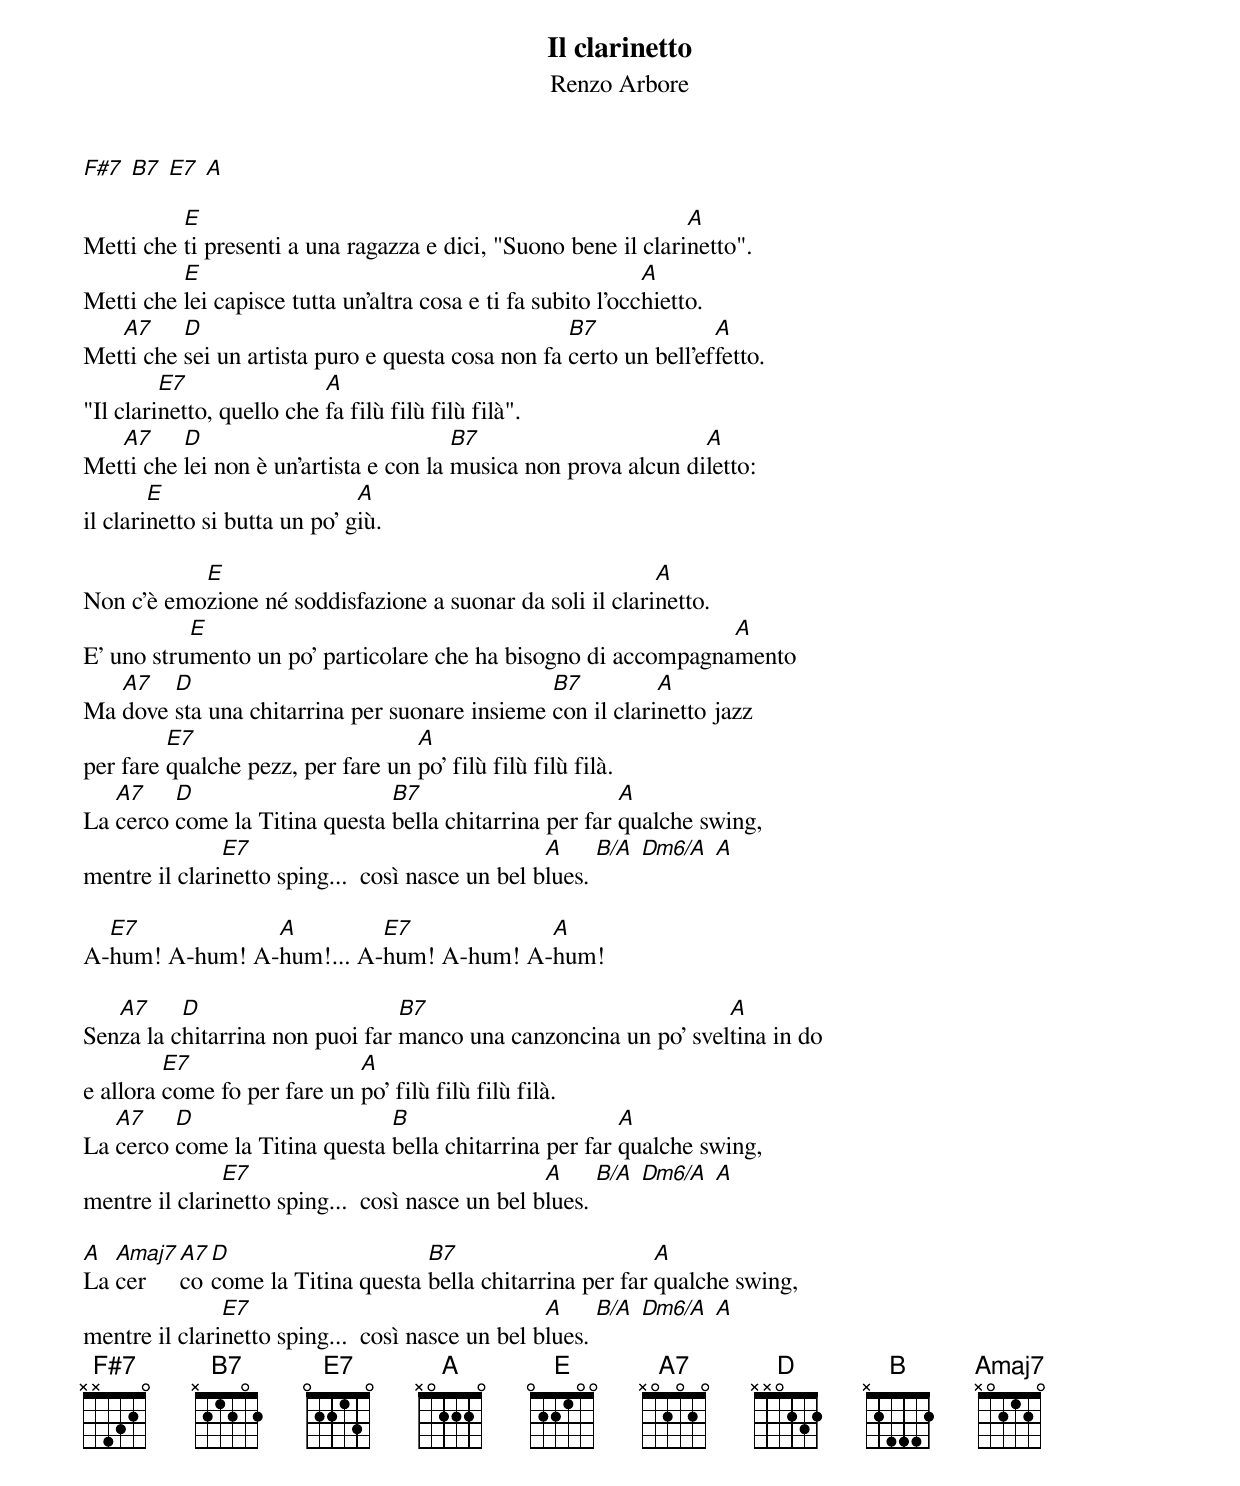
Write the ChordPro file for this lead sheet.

{title: Il clarinetto}
{subtitle: Renzo Arbore}

[F#7] [B7] [E7] [A]

Metti che [E]ti presenti a una ragazza e dici, "Suono bene il clari[A]netto".
Metti che [E]lei capisce tutta un'altra cosa e ti fa subito l'occ[A]hietto.
Met[A7]ti che [D]sei un artista puro e questa cosa non fa [B7]certo un bell'ef[A]fetto.
"Il clari[E7]netto, quello che [A]fa filù filù filù filà".
Met[A7]ti che [D]lei non è un'artista e con la [B7]musica non prova alcun di[A]letto:
il clari[E]netto si butta un po' g[A]iù.

Non c'è emo[E]zione né soddisfazione a suonar da soli il clari[A]netto.
E' uno stru[E]mento un po' particolare che ha bisogno di accompagna[A]mento
Ma [A7]dove [D]sta una chitarrina per suonare insieme [B7]con il clari[A]netto jazz
per fare [E7]qualche pezz, per fare un [A]po' filù filù filù filà.
La [A7]cerco [D]come la Titina questa [B7]bella chitarrina per far [A]qualche swing,
mentre il clari[E7]netto sping...  così nasce un bel b[A]lues. [B/A] [Dm6/A] [A]

A-[E7]hum! A-hum! A-[A]hum!... A-[E7]hum! A-hum! A-[A]hum!

Sen[A7]za la c[D]hitarrina non puoi far [B7]manco una canzoncina un po' svel[A]tina in do
e allora [E7]come fo per fare un [A]po' filù filù filù filà.
La [A7]cerco [D]come la Titina questa [B]bella chitarrina per far [A]qualche swing,
mentre il clari[E7]netto sping...  così nasce un bel b[A]lues. [B/A] [Dm6/A] [A]

[A]La [Amaj7]cer[A7]co [D]come la Titina questa [B7]bella chitarrina per far [A]qualche swing,
mentre il clari[E7]netto sping...  così nasce un bel b[A]lues. [B/A] [Dm6/A] [A]
